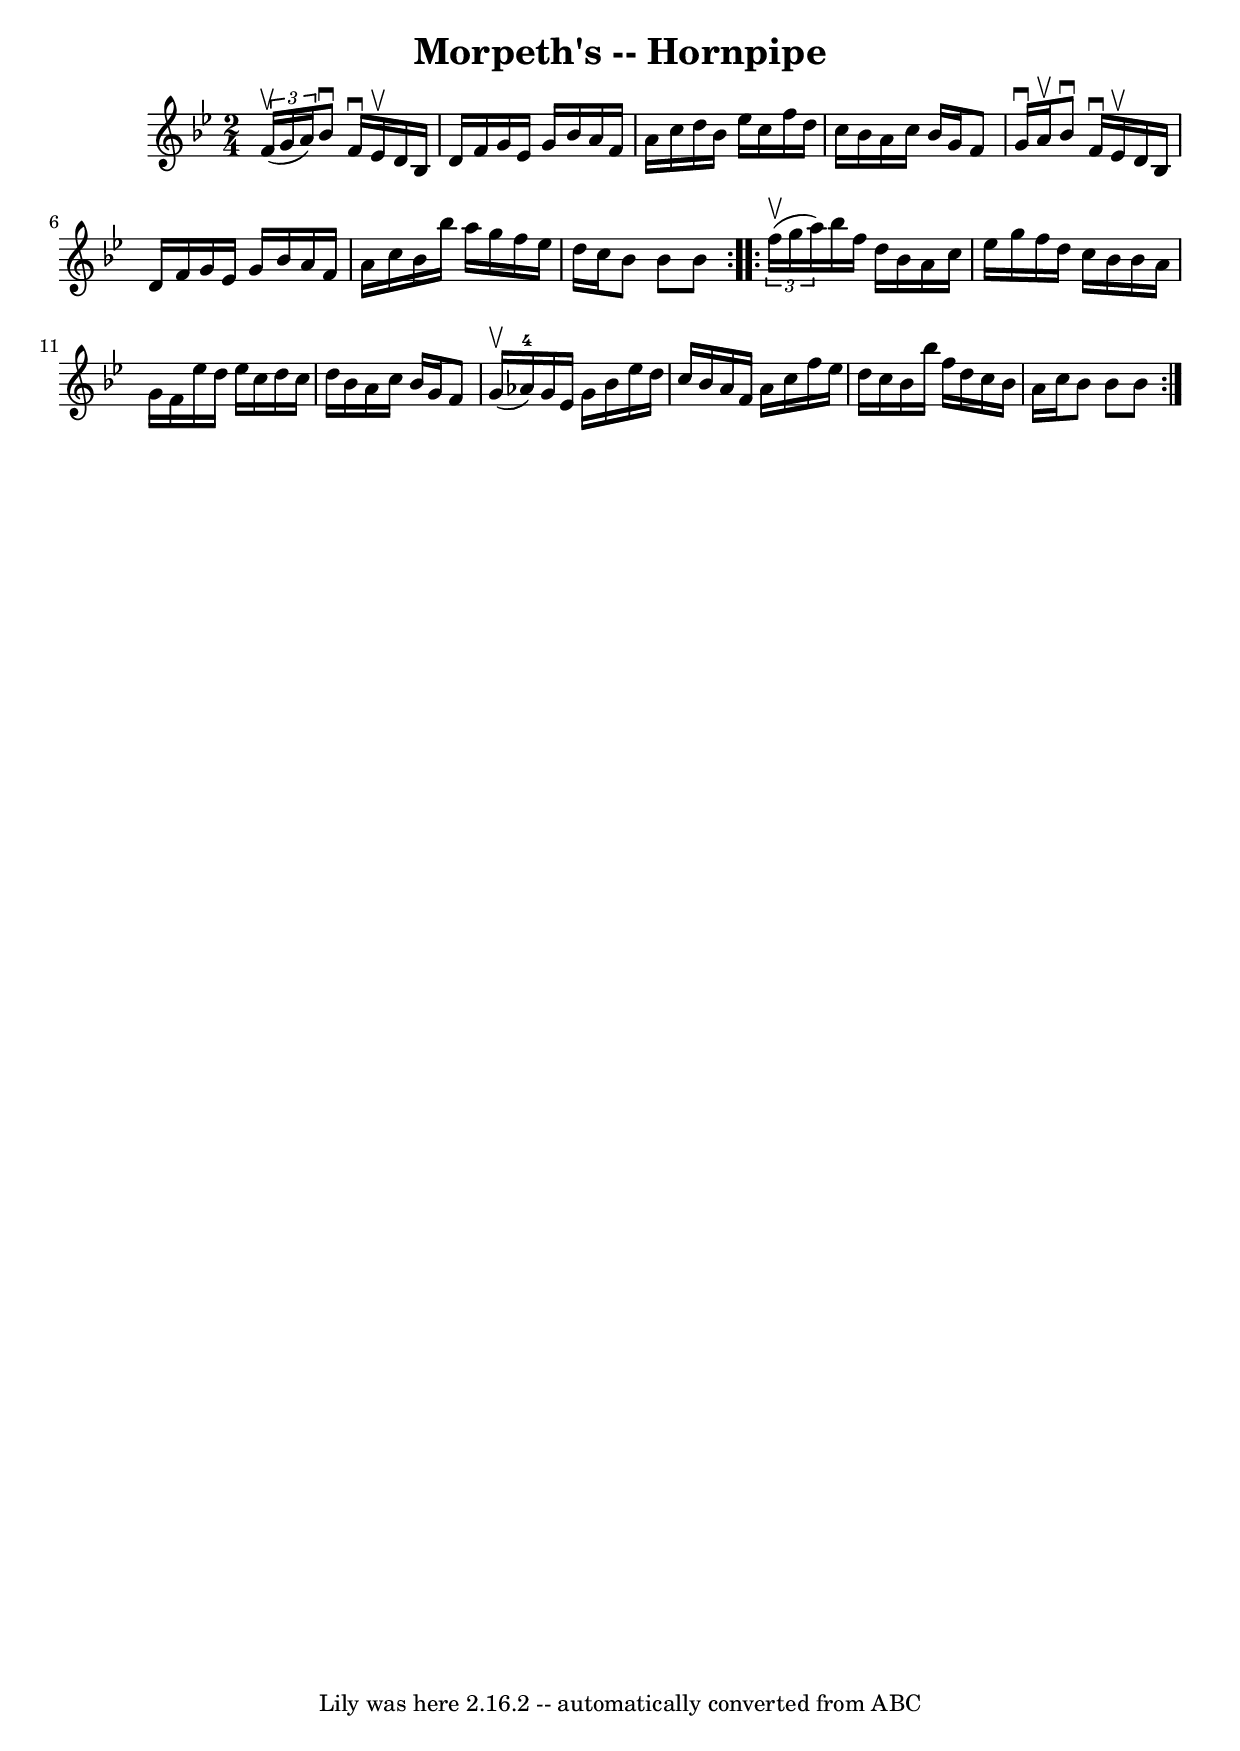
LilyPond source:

\version "2.7.40"
\include "Mammoth.ily"
\header {
	%% book = "Cole's 1000 Fiddle Tunes"
	crossRefNumber = "1"
	footnotes = ""
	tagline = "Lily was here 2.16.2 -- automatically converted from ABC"
	title = "Morpeth's -- Hornpipe"
}
voicedefault =  {


\repeat volta 2 {
\time 2/4 \key bes \major   \times 2/3 { f'16 (^\upbow g'16 a'16) } 
|
 bes'8^\downbow f'16^\downbow ees'16^\upbow d'16 bes16    
d'16 f'16  |
 g'16 ees'16 g'16 bes'16 a'16 f'16    
a'16 c''16  |
 d''16 bes'16 ees''16 c''16 f''16 d''16 
 c''16 bes'16  |
 a'16 c''16 bes'16 g'16 f'8 g'16 
^\downbow a'16^\upbow |
 bes'8^\downbow f'16^\downbow ees'16 
^\upbow d'16 bes16 d'16 f'16  |
 g'16 ees'16 g'16    
bes'16 a'16 f'16 a'16 c''16  |
 bes'16 bes''16 a''16  
 g''16 f''16 ees''16 d''16 c''16  |
 bes'8 bes'8    
bes'8  }     \repeat volta 2 {   \times 2/3 { f''16 (^\upbow g''16 a''16 
) } |
 bes''16 f''16 d''16 bes'16 a'16 c''16    
ees''16 g''16  |
 f''16 d''16 c''16 bes'16 bes'16    
a'16 g'16 f'16  |
 ees''16 d''16 ees''16 c''16 d''16  
 c''16 d''16 bes'16  |
 a'16 c''16 bes'16 g'16 f'8   
 g'16 (^\upbow aes'16-4) |
 g'16 ees'16 g'16 bes'16 
 ees''16 d''16 c''16 bes'16  |
 a'16 f'16 a'16    
c''16 f''16 ees''16 d''16 c''16  |
 bes'16 bes''16    
f''16 d''16 c''16 bes'16 a'16 c''16  |
 bes'8 bes'8   
 bes'8  }   
}

\score{
    <<

	\context Staff="default"
	{
	    \voicedefault 
	}

    >>
	\layout {
	}
	\midi {}
}
